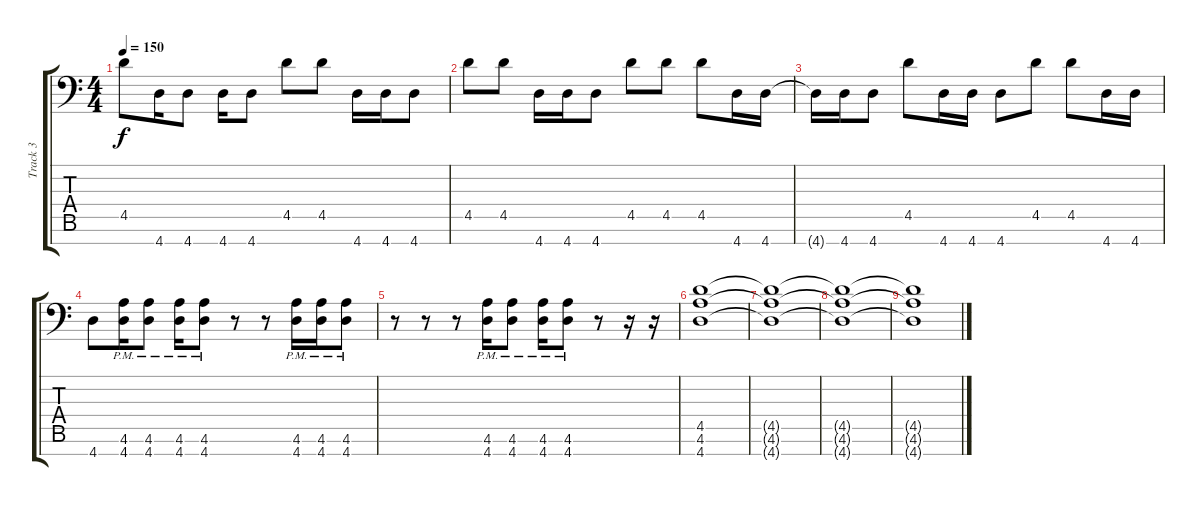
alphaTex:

\track ("Track 3" "Track 3") {instrument distortionguitar}
\staff {score tabs}
\tuning (Eb4 Bb3 F3 Eb3 Bb2 F2 Bb1) {hide}
\ts (4 4)
\tempo 150
\clef f4
\ks c
4.5.8{dy f} 4.7.16 4.7.8 4.7.16 4.7.8 4.5.8 4.5.8 4.7.16 4.7.16 4.7.8 |
4.5.8 4.5.8 4.7.16 4.7.16 4.7.8 4.5.8 4.5.8 4.5.8 4.7.16 4.7.16 |
4.7{t}.16 4.7.16 4.7.8 4.5.8 4.7.16 4.7.16 4.7.8 4.5.8 4.5.8 4.7.16 4.7.16 |
4.7.8 (4.6{pm} 4.7).16 (4.6{pm} 4.7).8 (4.6{pm} 4.7).16 (4.6{pm} 4.7).8 r.8 r.8 (4.6{pm} 4.7).16 (4.6{pm} 4.7).16 (4.6{pm} 4.7).8 |
r.8 r.8 r.8 (4.6{pm} 4.7).16 (4.6{pm} 4.7).8 (4.6{pm} 4.7).16 (4.6{pm} 4.7).8 r.8 r.16 r.16 |
(4.5 4.6 4.7).1{volume 0} |
(4.5{t} 4.6{t} 4.7{t}).1 |
(4.5{t} 4.6{t} 4.7{t}).1 |
(4.5{t} 4.6{t} 4.7{t}).1
